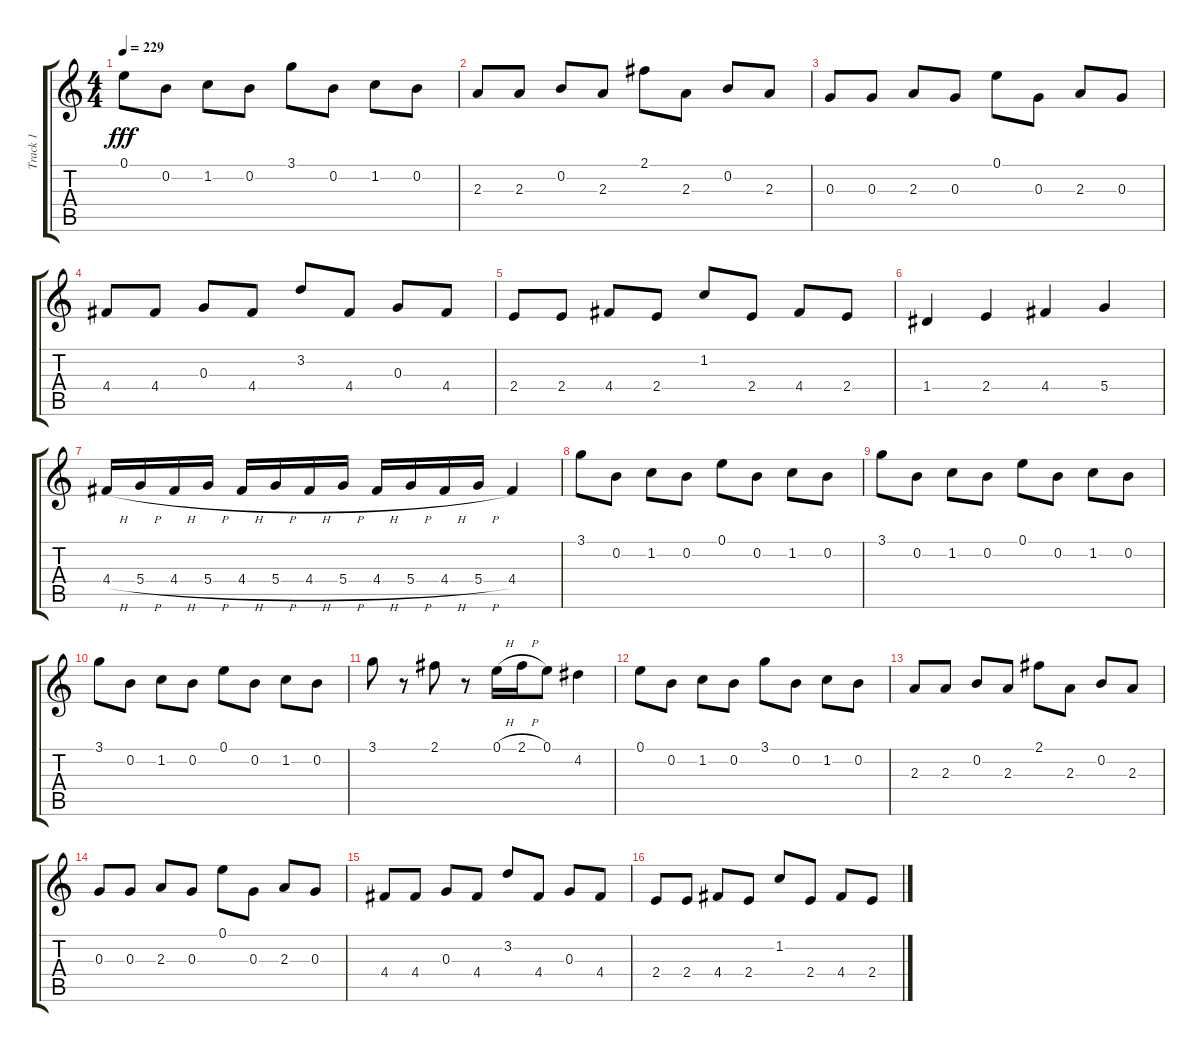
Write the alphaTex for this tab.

\track ("Track 1" "Track 1") {instrument acousticguitarnylon}
\staff {score tabs}
\tuning (E4 B3 G3 D3 A2 E2) {hide}
\ts (4 4)
\tempo 229
\clef g2
\ks c
0.1.8{dy fff} 0.2.8 1.2.8 0.2.8 3.1.8 0.2.8 1.2.8 0.2.8 |
2.3.8 2.3.8 0.2.8 2.3.8 2.1.8 2.3.8 0.2.8 2.3.8 |
0.3.8 0.3.8 2.3.8 0.3.8 0.1.8 0.3.8 2.3.8 0.3.8 |
4.4.8 4.4.8 0.3.8 4.4.8 3.2.8 4.4.8 0.3.8 4.4.8 |
2.4.8 2.4.8 4.4.8 2.4.8 1.2.8 2.4.8 4.4.8 2.4.8 |
1.4.4 2.4.4 4.4.4 5.4.4 |
4.4{h}.16 5.4{h}.16 4.4{h}.16 5.4{h}.16 4.4{h}.16 5.4{h}.16 4.4{h}.16 5.4{h}.16 4.4{h}.16 5.4{h}.16 4.4{h}.16 5.4{h}.16 4.4.4 |
3.1.8 0.2.8 1.2.8 0.2.8 0.1.8 0.2.8 1.2.8 0.2.8 |
3.1.8 0.2.8 1.2.8 0.2.8 0.1.8 0.2.8 1.2.8 0.2.8 |
3.1.8 0.2.8 1.2.8 0.2.8 0.1.8 0.2.8 1.2.8 0.2.8 |
3.1.8 r.8 2.1.8 r.8 0.1{h}.16 2.1{h}.16 0.1.8 4.2.4 |
0.1.8 0.2.8 1.2.8 0.2.8 3.1.8 0.2.8 1.2.8 0.2.8 |
2.3.8 2.3.8 0.2.8 2.3.8 2.1.8 2.3.8 0.2.8 2.3.8 |
0.3.8 0.3.8 2.3.8 0.3.8 0.1.8 0.3.8 2.3.8 0.3.8 |
4.4.8 4.4.8 0.3.8 4.4.8 3.2.8 4.4.8 0.3.8 4.4.8 |
2.4.8 2.4.8 4.4.8 2.4.8 1.2.8 2.4.8 4.4.8 2.4.8
